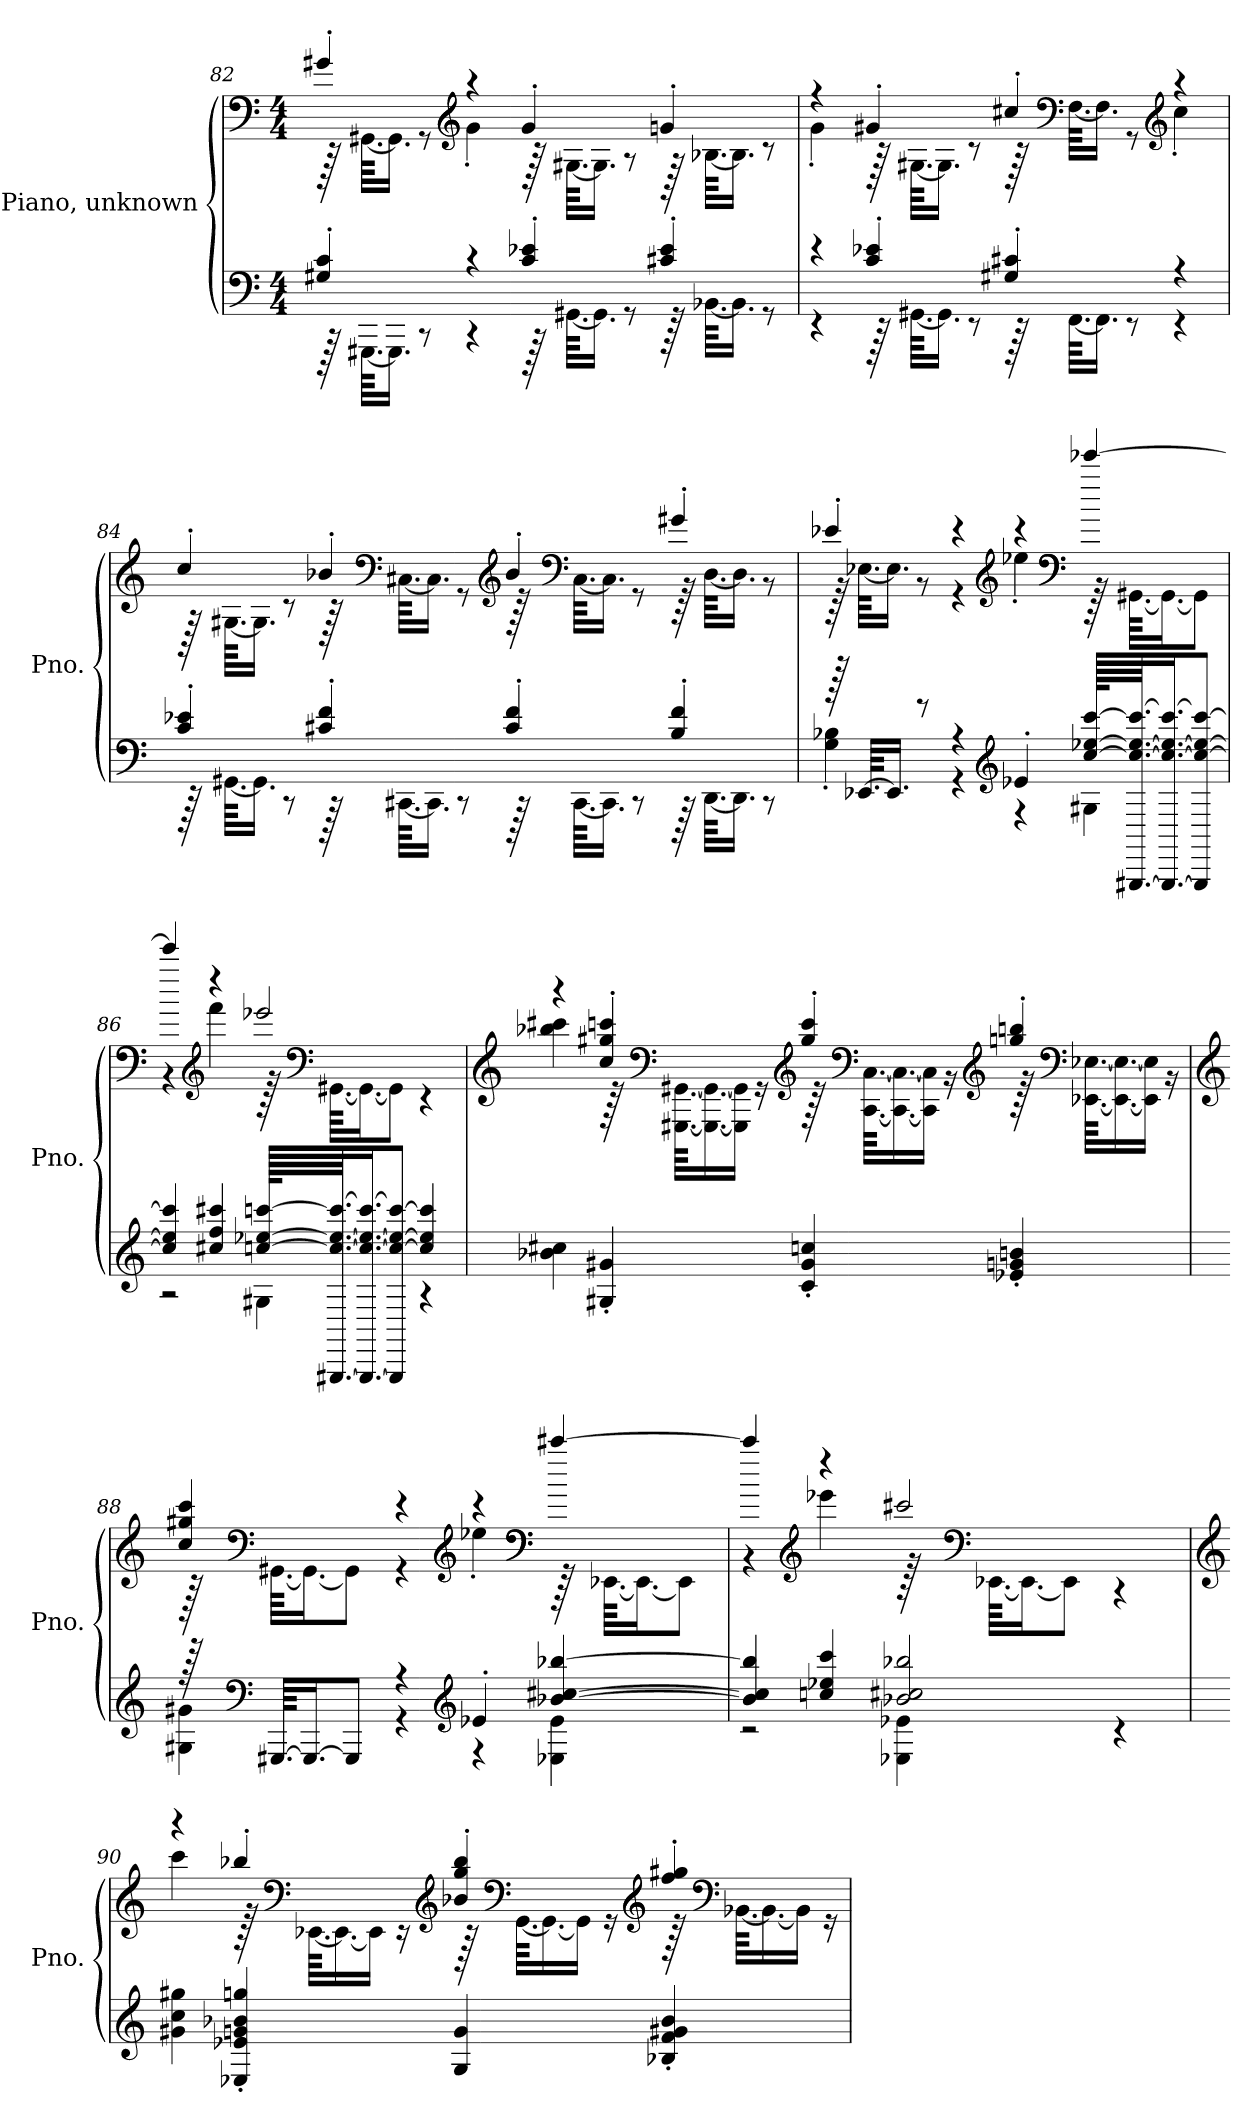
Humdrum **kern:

**kern	**kern
*part1	*part1
*staff2	*staff1
*I"Piano, unknown	*
*I'Pno.	*
!!LO:PB:g=z
*clefF4	*clefF4
*k[]	*k[]
*M4/4	*M4/4
=82	=82
*^	*^
4G#X/' 4c/'	128r	4g#X'/	128r
.	[64.GGG#X\KKLL	.	[64.GG#X\KKLL
.	16.GGG#\JJ]	.	16.GG#\JJ]
.	8r	.	8r
*	*	*clefG2	*
4r	4r	4r	4g#'\
4c/' 4e-X/'	128r	4g#'/	128r
.	[64.GG#X\KKLL	.	[64.G#X\KKLL
.	16.GG#\JJ]	.	16.G#\JJ]
.	8r	.	8r
4c#X/' 4e-/'	128r	4gn'/	128r
.	[64.BB-X\KKLL	.	[64.B-X\KKLL
.	16.BB-\JJ]	.	16.B-\JJ]
.	8r	.	8r
=83	=83	=83	=83
4r	4r	4r	4g'\
4c/' 4e-X/'	128r	4g#X'/	128r
.	[64.GG#X\KKLL	.	[64.G#X\KKLL
.	16.GG#\JJ]	.	16.G#\JJ]
.	8r	.	8r
4G#X/' 4c#X/'	128r	4cc#X'/	128r
*	*	*clefF4	*
.	[64.FF\KKLL	.	[64.F\KKLL
.	16.FF\JJ]	.	16.F\JJ]
.	8r	.	8r
*	*	*clefG2	*
4r	4r	4r	4cc#'\
!!LO:LB:g=z	!!
=84	=84	=84	=84
4c/' 4e-X/'	128r	4cc'/	128r
.	[64.GG#X\KKLL	.	[64.G#X\KKLL
.	16.GG#\JJ]	.	16.G#\JJ]
.	8r	.	8r
4c#X/' 4f/'	128r	4b-X'/	128r
*	*	*clefF4	*
.	[64.CC#X\KKLL	.	[64.C#X\KKLL
.	16.CC#\JJ]	.	16.C#\JJ]
.	8r	.	8r
*	*	*clefG2	*
4c#/' 4f/'	128r	4b-'/	128r
*	*	*clefF4	*
.	[64.CC#\KKLL	.	[64.C#\KKLL
.	16.CC#\JJ]	.	16.C#\JJ]
.	8r	.	8r
4B/' 4f/'	128r	4g#X'/	128r
.	[64.DD\KKLL	.	[64.D\KKLL
.	16.DD\JJ]	.	16.D\JJ]
.	8r	.	8r
!!LO:LB:g=z	!!
=85	=85	=85	=85
128r	4G\' 4B-X\'	4e-X'/	128r
[64.EE-X/KKLL	.	.	[64.E-X\KKLL
16.EE-/JJ]	.	.	16.E-\JJ]
8r	.	.	8r
4r	4r	4r	4r
*clefG2	*	*clefG2	*
4e-X'/	4r	4r	4ee-X'\
*	*	*clefF4	*
[128cc/ [128ee-X/ [128ccc/KLLLL	4G#X\	[4eee-X/	128r
[64.GGG#X/ 64.cc/_ 64.ee-/_ 64.ccc/_JJ	.	.	[64.GG#X\KKLL
16.GGG#/_ 16.cc/_ 16.ee-/_ 16.ccc/_J	.	.	16.GG#\J_
8GGG#/] 8cc/_ 8ee-/_ 8ccc/_J	.	.	8GG#\J]
=86	=86	=86	=86
4cc/] 4ee-/] 4ccc/]	2r	4eee-/]	4r
*	*	*clefG2	*
4cc#X/ 4ff/ 4ccc#X/	.	4r	4fff\
[128ccn/ [128ee-X/ [128cccn/KLLLL	4G#X\	2eee-X/	128r
*	*	*clefF4	*
[64.GGG#X/ 64.cc/_ 64.ee-/_ 64.ccc/_JJ	.	.	[64.GG#X\KKLL
16.GGG#/_ 16.cc/_ 16.ee-/_ 16.ccc/_J	.	.	16.GG#\J_
8GGG#/] 8cc/_ 8ee-/_ 8ccc/_J	.	.	8GG#\J]
4cc/] 4ee-/] 4ccc/]	4r	.	4r
*v	*v	*	*
!!LO:LB:g=z	!!
=87	=87	=87
*	*clefG2	*
4b-X\ 4cc#X\	4r	4bb-X\ 4ccc#X\
4G#X/' 4g#X/'	4cc/' 4gg#X/' 4cccn/'	128r
*	*clefF4	*
.	.	[64.GGG#X\ [64.GG#X\KKLL
.	.	16.GGG#\_ 16.GG#\_
.	.	16GGG#\] 16GG#\]JJ
.	.	16r
*	*clefG2	*
4c/' 4g#/' 4ccn/'	4gg#/' 4ccc/'	128r
*	*clefF4	*
.	.	[64.CC\ [64.C\KKLL
.	.	16.CC\_ 16.C\_
.	.	16CC\] 16C\]JJ
.	.	16r
*	*clefG2	*
4e-X/' 4gn/' 4bn/'	4ggn/' 4bbn/'	128r
*	*clefF4	*
.	.	[64.EE-X\ [64.E-X\KKLL
.	.	16.EE-\_ 16.E-\_
.	.	16EE-\] 16E-\]JJ
.	.	16r
!!LO:LB:g=z	!!
=88	=88	=88
*	*clefG2	*
*^	*	*
128r	4G#X\ 4g#X\	4cc/ 4gg#X/ 4ccc/	128r
*clefF4	*	*clefF4	*
[64.GGG#X/KKLL	.	.	[64.GG#X\KKLL
16.GGG#/J_	.	.	16.GG#\J_
8GGG#/J]	.	.	8GG#\J]
4r	4r	4r	4r
*clefG2	*	*clefG2	*
4e-X'/	4r	4r	4ee-X'\
*	*	*clefF4	*
[4b-X/ [4cc#X/ [4bb-X/	4E-X\ 4e-\	[4ccc#X/	128r
.	.	.	[64.EE-X\KKLL
.	.	.	16.EE-\J_
.	.	.	8EE-\J]
=89	=89	=89	=89
4b-/] 4cc#/] 4bb-/]	2r	4ccc#/]	4r
*	*	*clefG2	*
4ccn/ 4ee-X/ 4ccc/	.	4r	4eee-X\
2b-X/ 2cc#X/ 2bb-X/	4E-X\ 4e-X\	2ccc#X/	128r
*	*	*clefF4	*
.	.	.	[64.EE-X\KKLL
.	.	.	16.EE-\J_
.	.	.	8EE-\J]
.	4r	.	4r
*v	*v	*	*
!!LO:LB:g=z	!!
=90	=90	=90
*	*clefG2	*
4g#X\ 4cc\ 4gg#X\	4r	4ccc\
4E-X/' 4e-X/' 4gn/' 4b-X/' 4ggn/'	4bb-X'/	128r
*	*clefF4	*
.	.	[64.EE-X\KKLL
.	.	16.EE-\_
.	.	16EE-\JJ]
.	.	16r
*	*clefG2	*
4G/ 4g/	4b-X/' 4gg/' 4bb-/'	128r
*	*clefF4	*
.	.	[64.GG\KKLL
.	.	16.GG\_
.	.	16GG\JJ]
.	.	16r
*	*clefG2	*
4B-X/' 4f/' 4g#X/' 4b-/'	4ff/' 4gg#X/'	128r
*	*clefF4	*
.	.	[64.BB-X\KKLL
.	.	16.BB-\_
.	.	16BB-\JJ]
.	.	16r
*	*v	*v
=	=
*-	*-
